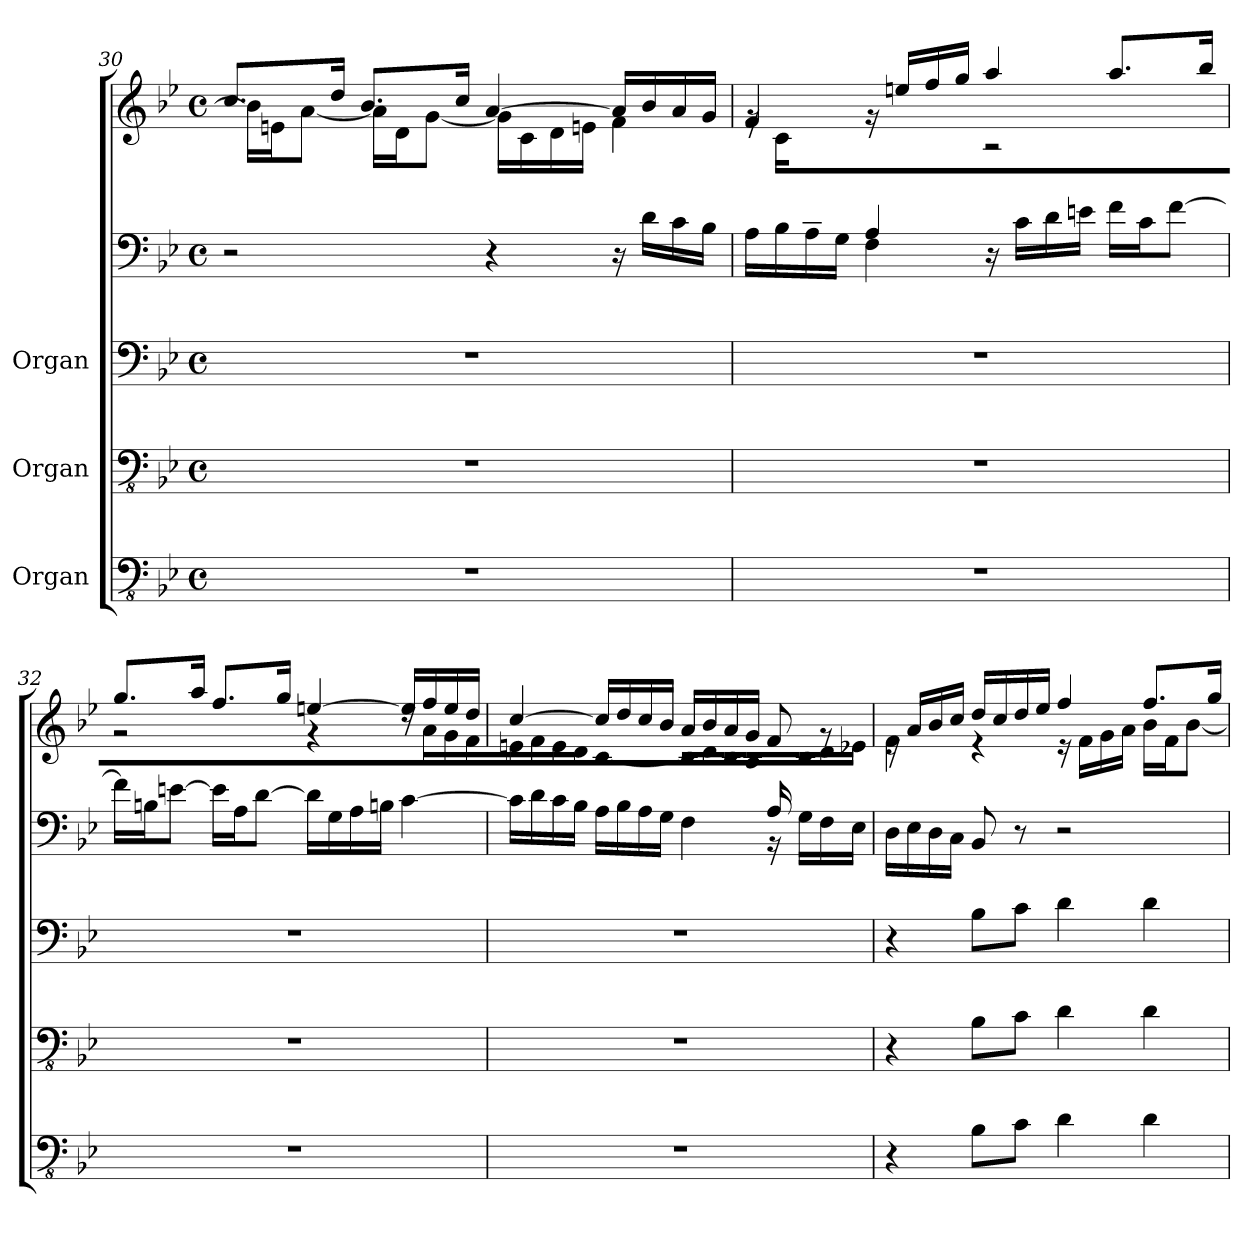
**kern	**kern	**kern	**kern	**kern
*part3	*part2	*part1	*part1	*part1
*staff5	*staff4	*staff3	*staff2	*staff1
*I"Organ	*I"Organ	*I"Organ	*	*
*clefFv4	*clefFv4	*clefF4	*clefF4	*clefG2
*k[b-e-]	*k[b-e-]	*k[b-e-]	*k[b-e-]	*k[b-e-]
*M4/4	*M4/4	*M4/4	*M4/4	*M4/4
*met(c)	*met(c)	*met(c)	*met(c)	*met(c)
=30	=30	=30	=30	=30
*	*	*	*	*^
1r	1r	1r	2r	8.cc/L	16b-\LL]
.	.	.	.	.	16en\J
.	.	.	.	.	[8a\J
.	.	.	.	16dd/Jk	.
.	.	.	.	8.b-/L	16a\LL]
.	.	.	.	.	16d\J
.	.	.	.	.	[8g\J
.	.	.	.	16cc/Jk	.
.	.	.	4r	[4a/	16g\LL]
.	.	.	.	.	16c\
.	.	.	.	.	16d\
.	.	.	.	.	16en\JJ
.	.	.	16r	16a/LL]	4f\
.	.	.	16d\LL	16b-/	.
.	.	.	16c\	16a/	.
.	.	.	16B-\JJ	16g/JJ	.
=31	=31	=31	=31	=31	=31
*	*	*	*^	*	*
1r	1r	1r	8ryy	16A\LL	4f/	16rg
.	.	.	.	16B-\	.	16c\LL
.	.	.	16c/	16A\	.	4.ryy
.	.	.	16B-/JJ	16G\JJ	.	.
.	.	.	4A/	4F\	16rg	.
.	.	.	.	.	16een/LL	.
.	.	.	.	.	16ff/	.
.	.	.	.	.	16gg/JJ	.
.	.	.	2ryy	16r	4aa/	2r
.	.	.	.	16c\LL	.	.
.	.	.	.	16d\	.	.
.	.	.	.	16en\JJ	.	.
.	.	.	.	16f\LL	8.aa/L	.
.	.	.	.	16c\J	.	.
.	.	.	.	[8f\J	.	.
.	.	.	.	.	16bb-/Jk	.
*	*	*	*v	*v	*	*
=32	=32	=32	=32	=32	=32
1r	1r	1r	16f\LL]	8.gg/L	2r
.	.	.	16Bn\J	.	.
.	.	.	[8en\J	.	.
.	.	.	.	16aa/Jk	.
.	.	.	16e\LL]	8.ff/L	.
.	.	.	16A\J	.	.
.	.	.	[8d\J	.	.
.	.	.	.	16gg/Jk	.
.	.	.	16d\LL]	[4een/	4r
.	.	.	16G\	.	.
.	.	.	16A\	.	.
.	.	.	16Bn\JJ	.	.
.	.	.	[4c\	16ee/LL]	16rdd
.	.	.	.	16ff/	16a\LL
.	.	.	.	16ee/	16g\
.	.	.	.	16dd/JJ	16f\JJ
!!LO:PB:g=z	!!
=33	=33	=33	=33	=33	=33
*	*	*	*^	*	*
1r	1r	1r	2.ryy	16c\LL]	[4cc/	16en\LL
.	.	.	.	16d\	.	16f\
.	.	.	.	16c\	.	16e\
.	.	.	.	16B-\JJ	.	16d\JJ
.	.	.	.	16A\LL	16cc/LL]	[4c\
.	.	.	.	16B-\	16dd/	.
.	.	.	.	16A\	16cc/	.
.	.	.	.	16G\JJ	16b-/JJ	.
.	.	.	.	4F\	16a/LL	16c\LL]
.	.	.	.	.	16b-/	16d\
.	.	.	.	.	16a/	16c\
.	.	.	.	.	16g/JJ	16B-\JJ
.	.	.	16A/LL	16rBB	8f/	16ryy
.	.	.	8.ryy	16G\LL	.	16c\
.	.	.	.	16F\	8rg	16d\
.	.	.	.	16E-\JJ	.	16e-X\JJ
*	*	*	*v	*v	*	*
=34	=34	=34	=34	=34	=34
4r	4r	4r	16D\LL	16re	4f\
.	.	.	16E-\	16a/LL	.
.	.	.	16D\	16b-/	.
.	.	.	16C\JJ	16cc/JJ	.
8BB-\L	8BB-\L	8B-\L	8BB-/	16dd/LL	4r
.	.	.	.	16cc/	.
8C\J	8C\J	8c\J	8r	16dd/	.
.	.	.	.	16ee-/JJ	.
4Di\	4Di\	4d\	2r	4ff/	16r
.	.	.	.	.	16f\LL
.	.	.	.	.	16g\
.	.	.	.	.	16a\JJ
4D\	4D\	4d\	.	8.ff/L	16b-\LL
.	.	.	.	.	16f\J
.	.	.	.	.	[8b-\J
.	.	.	.	16gg/Jk	.
*	*	*	*	*v	*v
=	=	=	=	=
*-	*-	*-	*-	*-
